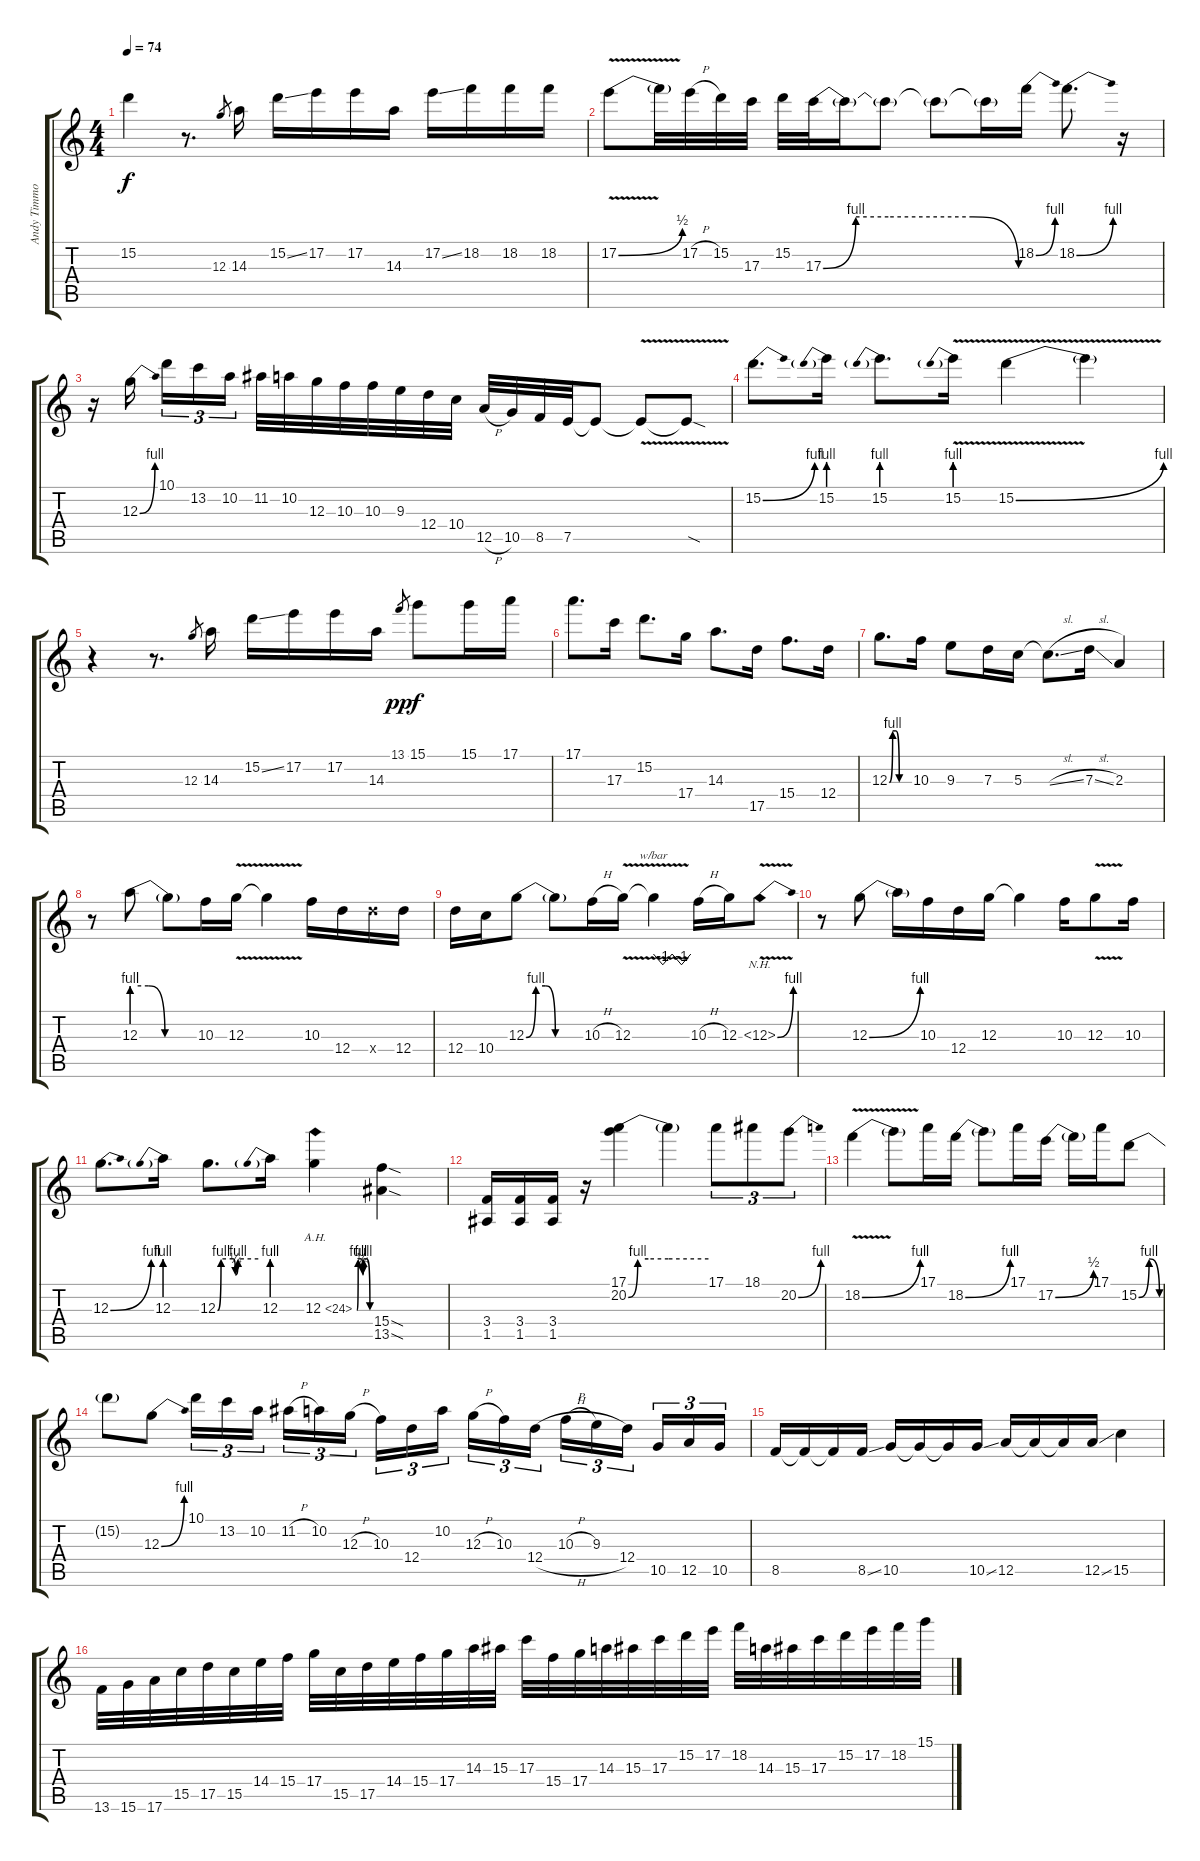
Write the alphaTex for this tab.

\track ("Andy Timmons" "Andy Timmo") {instrument distortionguitar}
\staff {score tabs}
\tuning (E4 B3 G3 D3 A2 E2) {hide}
\ts (4 4)
\tempo 74
\clef g2
\ks c
15.2{t}.4{txt "" dy f} r.8{d} 12.3.8{gr} 14.3.16 15.2{ss}.16 17.2.16 17.2.16 14.3.16 17.2{ss}.16 18.2.16 18.2.16 18.2.16 |
17.2{be (bend 0 0 60 2) v}.8{txt ""} 17.2{t}.32 17.2{h}.32 15.2.32 17.3.32 15.2.32 17.3{be (custom 0 0 10 4 20 4 46 4 60 0)}.32 17.3{t}.16 17.3{t}.8 17.3{t}.8 17.3{t}.16{txt ""} 18.2{be (bend 0 0 60 4)}.16 18.2{be (bend 0 0 60 4)}.8{d} r.16 |
r.16 12.3{be (bend 0 0 60 4)}.16{beam splitsecondary} 10.1.16{tu (3 2)} 13.2.16{tu (3 2)} 10.2.16{tu (3 2)} 11.2.32 10.2.32 12.3.32 10.3.32 10.3.32 9.3.32 12.4.32 10.4.32 12.5{h}.32 10.5.32 8.5.32 7.5.32 7.5{t}.8 7.5{v t}.8 7.5{sod t}.8 |
15.2{be (bend 0 0 60 4)}.8{d txt ""} 15.2{be (prebend 0 4 60 4)}.16 15.2{be (prebend 0 4 60 4)}.8{d} 15.2{be (prebend 0 4 60 4) v}.16 15.2{be (bend 0 0 60 4) v}.4 15.2{t}.4 |
r.4{txt ""} r.8{d} 12.3.8{gr} 14.3.16 15.2{ss}.16 17.2.16 17.2.16 14.3.16 13.1.8{gr dy pp} 15.1.8{dy f} 15.1.16 17.1.16 |
17.1.8{d txt ""} 17.3.16 15.2.8{d} 17.4.16 14.3.8{d} 17.5.16 15.4.8{d} 12.4.16 |
12.3{be (custom 0 0 10 4 20 4 30 0 60 0)}.8{d txt ""} 10.3.16 9.3.8 7.3.16 5.3.16 5.3{sl t}.8{d} 7.3{sl}.16 2.3.4 |
r.8{txt ""} 12.3{be (custom 0 4 15 4 30 0 60 0)}.8 12.3{t}.8 10.3.16 12.3{v}.16 12.3{t}.4 10.3.16 12.4.16 12.4{x}.16 12.4.16 |
12.4.16 10.4.16{txt ""} 12.3{be (custom 0 0 10 4 20 4 30 0 60 0)}.8 12.3{t}.8 10.3{h}.16 12.3{v}.16 12.3{t}.4{tbe (custom default 0 0 15 -4 30 0 45 -4 60 0)} 10.3{h}.16 12.3.16 12.3{be (bend 0 0 60 4) nh v}.8 |
r.8{txt ""} 12.3{be (bend 0 0 60 4)}.8 12.3{t}.16 10.3.16 12.4.16 12.3.16 12.3{t}.4 10.3.16 12.3{v}.8 10.3.16 |
12.3{be (bend 0 0 60 4)}.8{d txt ""} 12.3{be (prebend 0 4 60 4)}.16 12.3{be (custom 0 0 5 4 23 4 26 1 30 4 60 4)}.8{d} 12.3{be (prebend 0 4 60 4)}.16 12.3{be (custom 0 0 5 4 10 4 20 4 26 1 30 4 46 4 60 0) ah 12}.4 (15.4{sod} 13.5{sod}).4 |
(3.4 1.5).16 (3.4 1.5).16{txt ""} (3.4 1.5).16 r.16 (17.1 20.2{be (custom 0 0 7 4 15 4 30 4 60 4)}).4 20.2{t}.4 17.1.8{tu (3 2)} 18.1.8{tu (3 2)} 20.2{be (bend 0 0 60 4)}.8{tu (3 2)} |
18.2{be (bend 0 0 60 4) v}.4{txt ""} 18.2{t}.8 17.1.16 18.2{be (bend 0 0 60 4)}.16 18.2{t}.8 17.1.16 17.2{be (bend 0 0 60 2)}.16 17.2{t}.16 17.1.16 15.2{be (bendrelease 0 0 10 4 20 4 60 0)}.8 |
15.2{t}.8{txt ""} 12.3{be (bend 0 0 60 4)}.8 10.1.16{tu (3 2)} 13.2.16{tu (3 2)} 10.2.16{tu (3 2) beam splitsecondary} 11.2{h}.16{tu (3 2)} 10.2.16{tu (3 2)} 12.3{h}.16{tu (3 2)} 10.3.16{tu (3 2)} 12.4.16{tu (3 2)} 10.2.16{tu (3 2) beam splitsecondary} 12.3{h}.16{tu (3 2)} 10.3.16{tu (3 2)} 12.4{h}.16{tu (3 2)} 10.3{h}.16{tu (3 2)} 9.3.16{tu (3 2)} 12.4.16{tu (3 2) beam splitsecondary} 10.5.16{tu (3 2)} 12.5.16{tu (3 2)} 10.5.16{tu (3 2)} |
8.5.16{txt ""} 8.5{t}.16 8.5{t}.16 8.5{ss}.16 10.5.16 10.5{t}.16 10.5{t}.16 10.5{ss}.16 12.5.16 12.5{t}.16 12.5{t}.16 12.5{ss}.16 15.5.4 |
13.6.32{txt ""} 15.6.32 17.6.32 15.5.32 17.5.32 15.5.32 14.4.32 15.4.32 17.4.32 15.5.32 17.5.32 14.4.32 15.4.32 17.4.32 14.3.32 15.3.32 17.3.32 15.4.32 17.4.32 14.3.32 15.3.32 17.3.32 15.2.32 17.2.32 18.2.32 14.3.32 15.3.32 17.3.32 15.2.32 17.2.32 18.2.32 15.1.32
